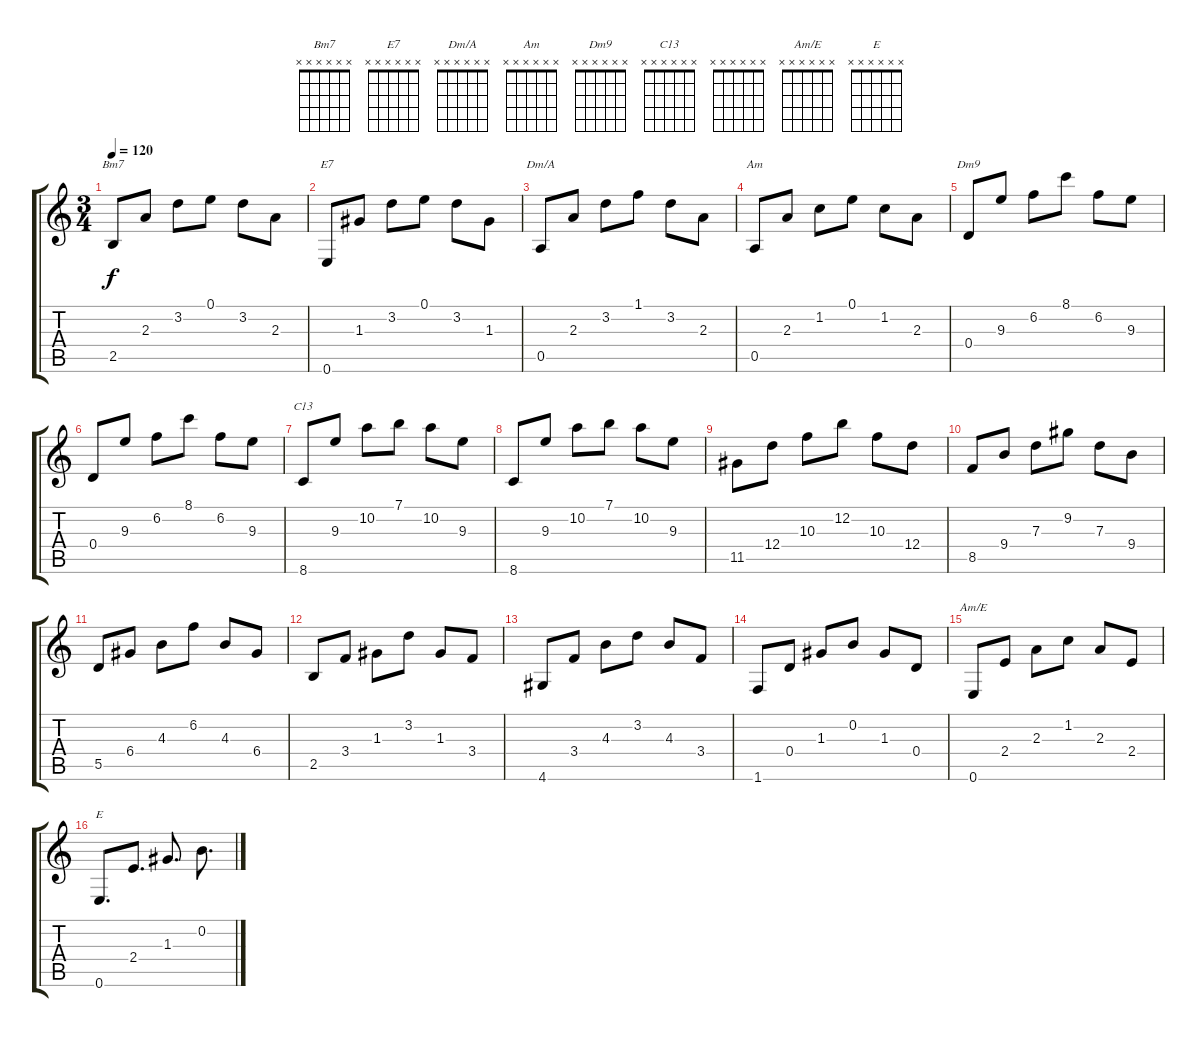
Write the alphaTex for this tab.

\track "" {instrument acousticguitarnylon}
\staff {score tabs}
\tuning (E4 B3 G3 D3 A2 E2) {hide}
\chord ("Bm7" x x x x x x)
\chord ("E7" x x x x x x)
\chord ("Dm/A" x x x x x x)
\chord ("Am" x x x x x x)
\chord ("Dm9" x x x x x x)
\chord ("C13" x x x x x x)
\chord ("" x x x x x x)
\chord ("Am/E" x x x x x x)
\chord ("E" x x x x x x)
\ts (3 4)
\tempo 120
\clef g2
\ks c
2.5.8{ch "Bm7" dy f} 2.3.8 3.2.8 0.1.8 3.2.8 2.3.8 |
0.6.8{ch "E7"} 1.3.8 3.2.8 0.1.8 3.2.8 1.3.8 |
0.5.8{ch "Dm/A"} 2.3.8 3.2.8 1.1.8 3.2.8 2.3.8 |
0.5.8{ch "Am"} 2.3.8 1.2.8 0.1.8 1.2.8 2.3.8 |
0.4.8{ch "Dm9"} 9.3.8 6.2.8 8.1.8 6.2.8 9.3.8 |
0.4.8 9.3.8 6.2.8 8.1.8 6.2.8 9.3.8 |
8.6.8{ch "C13"} 9.3.8 10.2.8 7.1.8 10.2.8 9.3.8 |
8.6.8 9.3.8 10.2.8 7.1.8 10.2.8 9.3.8 |
11.5.8{ch ""} 12.4.8 10.3.8 12.2.8 10.3.8 12.4.8 |
8.5.8 9.4.8 7.3.8 9.2.8 7.3.8 9.4.8 |
5.5.8 6.4.8 4.3.8 6.2.8 4.3.8 6.4.8 |
2.5.8 3.4.8 1.3.8{txt ""} 3.2.8 1.3.8 3.4.8 |
4.6.8 3.4.8 4.3.8 3.2.8 4.3.8 3.4.8 |
1.6.8 0.4.8 1.3.8 0.2.8 1.3.8 0.4.8 |
0.6.8{ch "Am/E"} 2.4.8 2.3.8 1.2.8 2.3.8 2.4.8 |
0.6.8{d ch "E"} 2.4.8{d} 1.3.8{d} 0.2.8{d}
